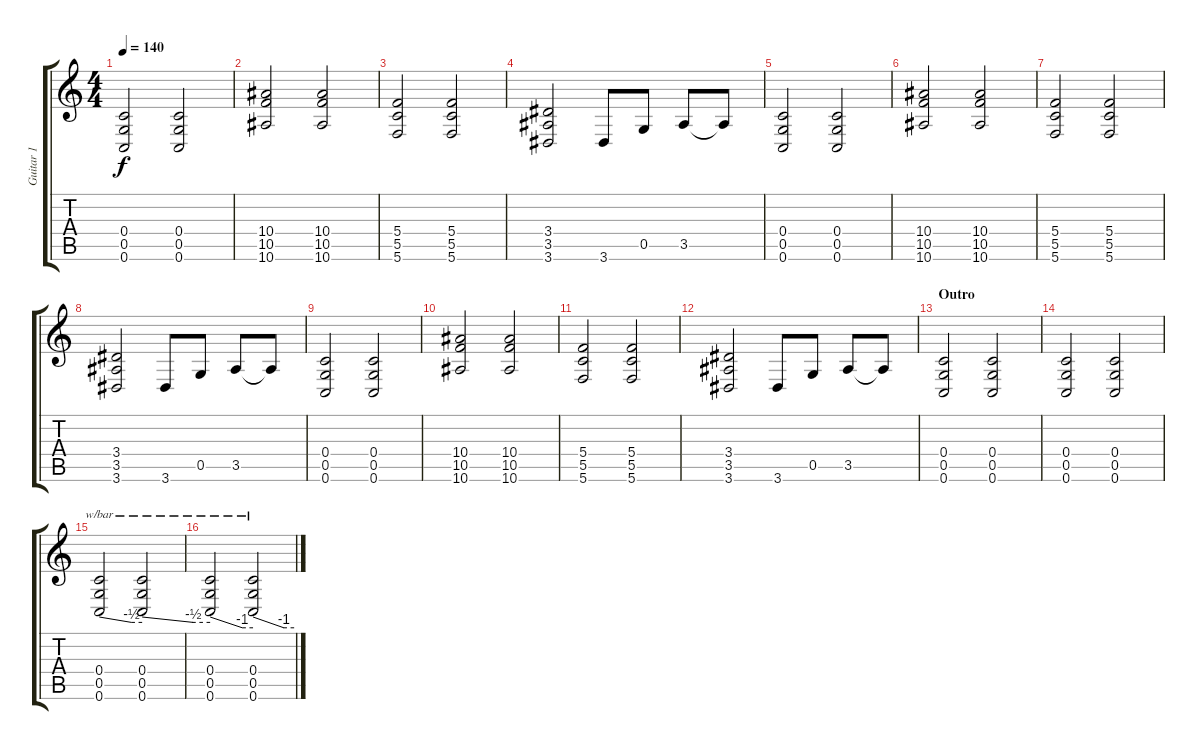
\track ("Guitar 1" "Guitar 1") {instrument distortionguitar}
\staff {score tabs}
\tuning (D4 A3 F3 C3 G2 C2) {hide}
\ts (4 4)
\tempo 140
\clef g2
\ks c
(0.4 0.5 0.6).2{dy f} (0.4 0.5 0.6).2 |
(10.4 10.5 10.6).2 (10.4 10.5 10.6).2 |
(5.4 5.5 5.6).2 (5.4 5.5 5.6).2 |
(3.4 3.5 3.6).2 3.6.8 0.5.8 3.5.8 3.5{t}.8 |
(0.4 0.5 0.6).2{instrument distortionguitar} (0.4 0.5 0.6).2 |
(10.4 10.5 10.6).2 (10.4 10.5 10.6).2 |
(5.4 5.5 5.6).2 (5.4 5.5 5.6).2 |
(3.4 3.5 3.6).2 3.6.8 0.5.8 3.5.8 3.5{t}.8 |
(0.4 0.5 0.6).2 (0.4 0.5 0.6).2 |
(10.4 10.5 10.6).2 (10.4 10.5 10.6).2 |
(5.4 5.5 5.6).2 (5.4 5.5 5.6).2 |
(3.4 3.5 3.6).2 3.6.8 0.5.8 3.5.8 3.5{t}.8 |
\section ("" "Outro")
(0.4 0.5 0.6).2 (0.4 0.5 0.6).2 |
(0.4 0.5 0.6).2 (0.4 0.5 0.6).2 |
(0.4 0.5 0.6).2{tbe (custom default 0 0 45 -2 60 -2)} (0.4 0.5 0.6).2{tbe (custom default 0 0 45 -2 60 -2)} |
(0.4 0.5 0.6).2{tbe (custom default 0 0 45 -4 60 -4) volume 3} (0.4 0.5 0.6).2{tbe (custom default 0 0 45 -4 60 -4)}
